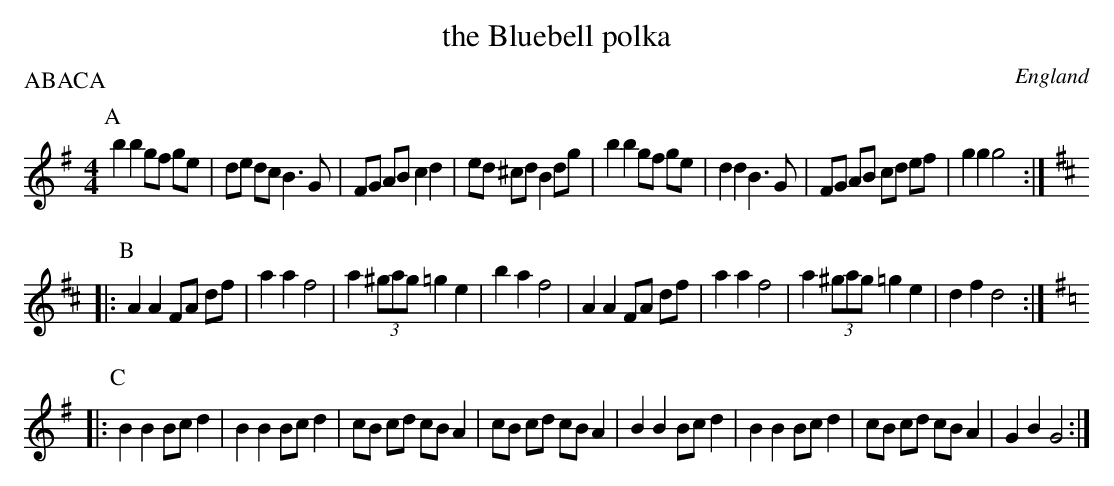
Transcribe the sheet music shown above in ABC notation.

X:1
T:the Bluebell polka
M:4/4
O:England
P:ABACA
K:G
P:A
b2b2 gf ge|de dc B3G|FG AB c2d2|ed ^cd B2dg|\
b2b2 gf ge|d2d2 B3G|FG AB cd ef|g2g2 g4::
P:B
K:D
A2A2 FA df|a2a2 f4|a2 (3^gag =g2e2|b2a2 f4|\
A2A2 FA df|a2a2 f4|a2 (3^gag =g2e2|d2f2 d4::
P:C
K:G
B2B2 Bcd2|B2B2 Bcd2|cB cd cBA2|cB cd cB A2|\
B2B2 Bc d2|B2B2 Bcd2|cB cd cB A2|G2B2 G4:|
